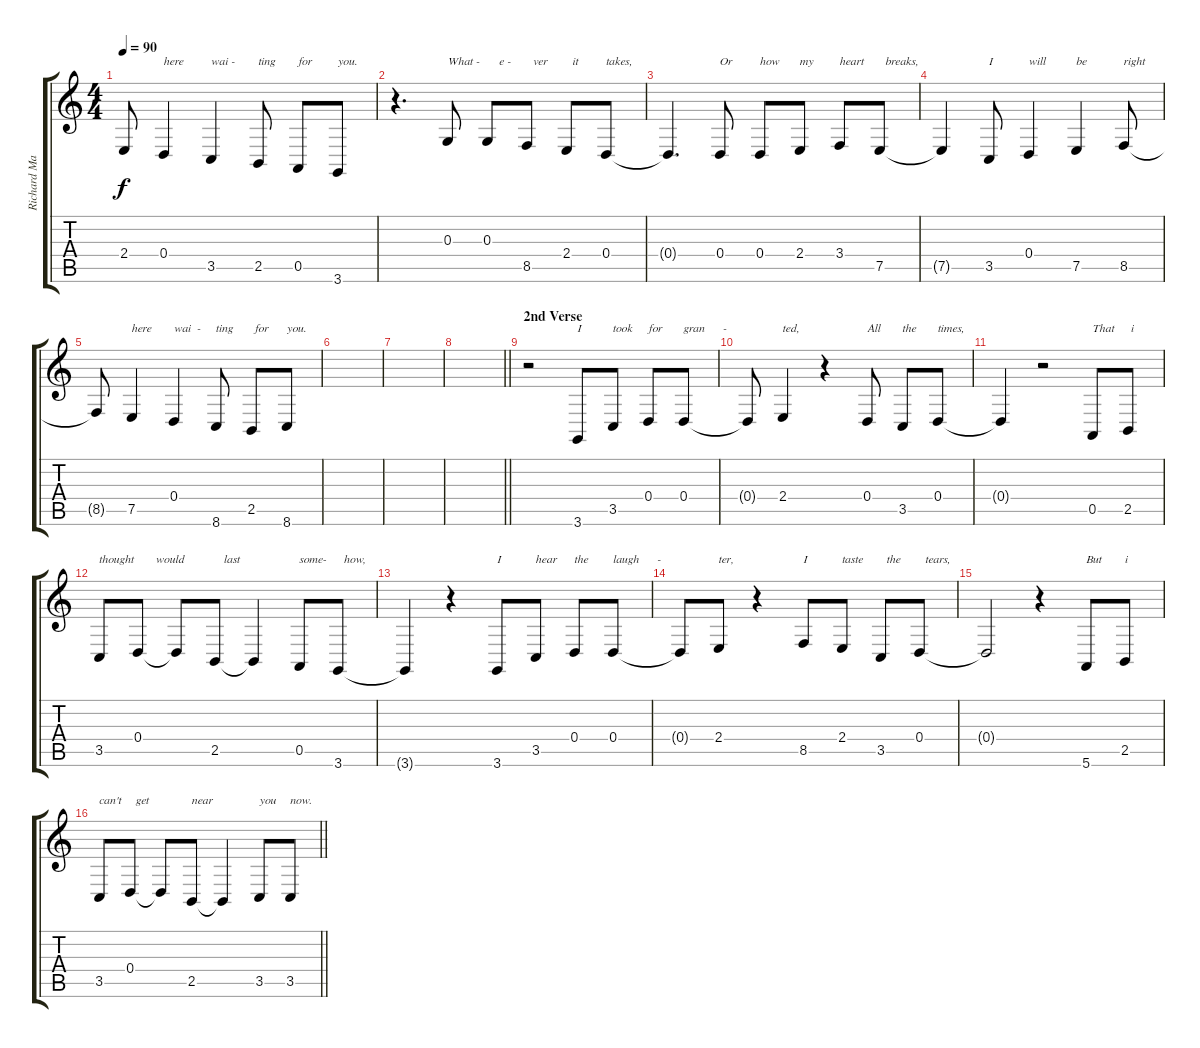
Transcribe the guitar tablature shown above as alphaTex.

\track ("Richard Marx (Vocals)" "Richard Ma") {instrument lead8bassandlead}
\staff {score tabs}
\tuning (E4 B3 G3 D3 A2 E2) {hide}
\ts (4 4)
\tempo 90
\clef g2
\ks c
2.4{t}.8{dy f} 0.4.4{txt "here"} 3.5.4{txt "wai -"} 2.5.8{txt "ting"} 0.5.8{txt "for"} 3.6.8{txt "you."} |
r.4{d} 0.3.8{txt "What -"} 0.3.8{txt "    e -"} 8.5.8{txt "  ver"} 2.4.8{txt "  it"} 0.4.8{txt "takes,"} |
0.4{t}.4{d} 0.4.8{txt "Or"} 0.4.8{txt "how"} 2.4.8{txt "my"} 3.4.8{txt "heart"} 7.5.8{txt "  breaks,"} |
7.5{t}.4 3.5.8{txt "I"} 0.4.4{txt "will"} 7.5.4{txt "be"} 8.5.8{txt "right"} |
8.5{t}.8 7.5.4{txt "here"} 0.4.4{txt "wai  -"} 8.6.8{txt "ting"} 2.5.8{txt " for"} 8.6.8{txt "you."} |
|
|
\barLineRight lightlight
|
\section ("" "2nd Verse")
r.2 3.6.8{txt "I"} 3.5.8{txt "took"} 0.4.8{txt "for"} 0.4.8{txt "gran      -"} |
0.4{t}.8 2.4.4{txt "ted,"} r.4 0.4.8{txt "All"} 3.5.8{txt "the"} 0.4.8{txt "times,"} |
0.4{t}.4 r.2 0.5.8{txt "That"} 2.5.8{txt " i"} |
3.5.8{txt "thought"} 0.4.8{txt "      would"} 0.4{t}.8 2.5.8{txt "   last"} 2.5{t}.4 0.5.8{txt "some-"} 3.6.8{txt "  how,"} |
3.6{t}.4 r.4 3.6.8{txt "I"} 3.5.8{txt "hear"} 0.4.8{txt "the"} 0.4.8{txt "laugh      -"} |
0.4{t}.8 2.4.8{txt "ter,"} r.4 8.5.8{txt "I"} 2.4.8{txt "taste"} 3.5.8{txt "  the"} 0.4.8{txt "  tears,"} |
0.4{t}.2 r.4 5.6.8{txt "But"} 2.5.8{txt "i"} |
\barLineRight lightlight
3.5.8{txt "can't"} 0.4.8{txt "  get"} 0.4{t}.8 2.5.8{txt "near"} 2.5{t}.4 3.5.8{txt "you"} 3.5.8{txt "now."}
